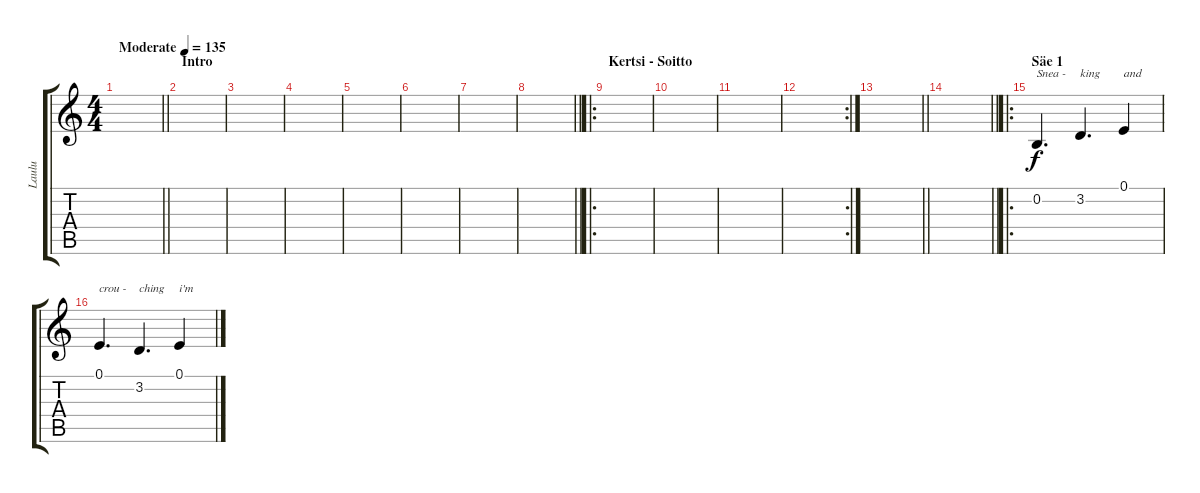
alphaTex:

\track ("Laulu" "Laulu") {instrument lead6voice}
\staff {score tabs}
\tuning (E4 B3 G3 D3 A2 E2) {hide}
\ts (4 4)
\tempo (135 "Moderate")
\clef g2
\barLineRight lightlight
\ks c
|
\section ("" "Intro")
|
|
|
|
|
|
\barLineRight lightlight
|
\ro
\section ("" "Kertsi - Soitto")
|
|
|
\rc 2
|
\barLineRight lightlight
|
\barLineRight lightlight
|
\ro
\section ("" "Säe 1")
0.2.4{d txt "Snea -"} 3.2.4{d txt "king"} 0.1.4{txt "and"} |
0.1.4{d txt "crou - "} 3.2.4{d txt "ching"} 0.1.4{txt "i'm"}
